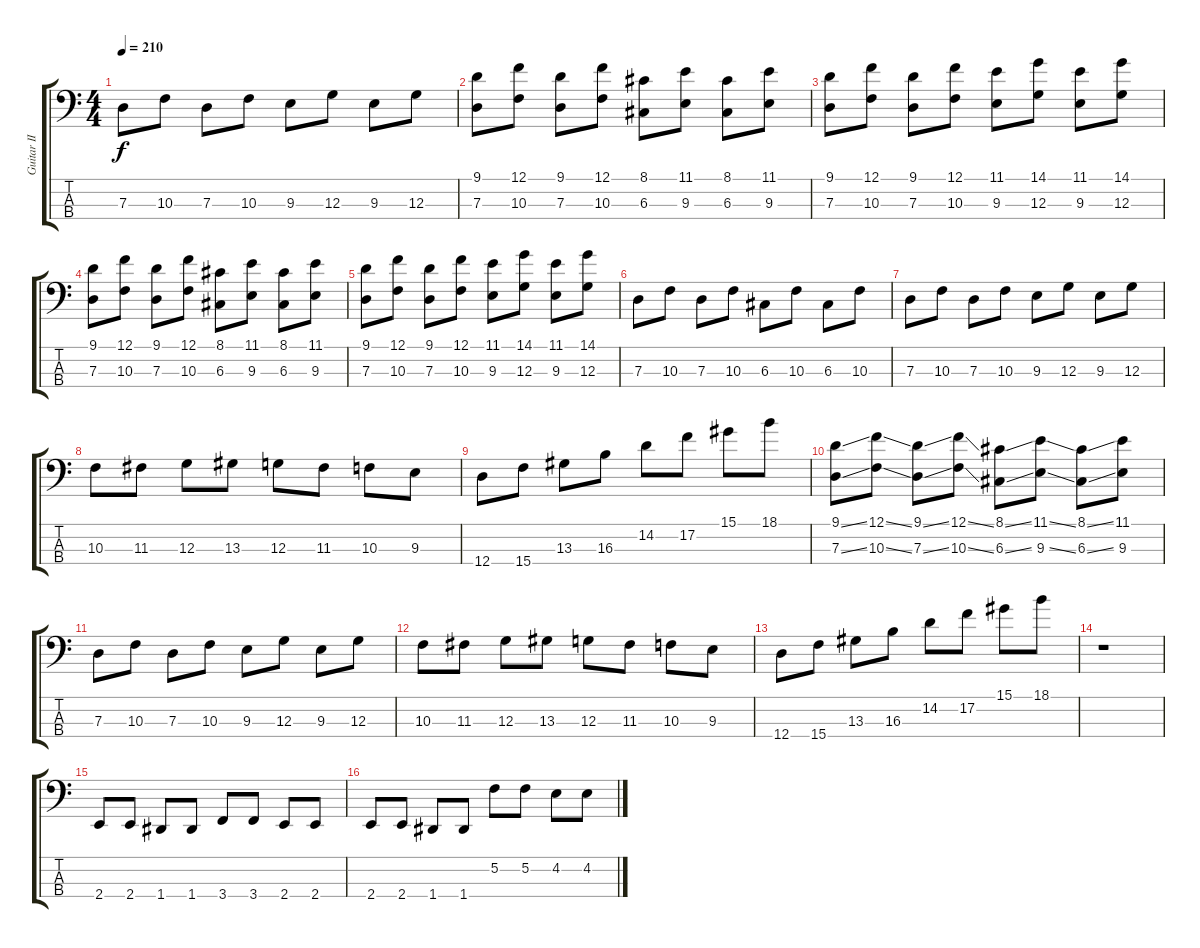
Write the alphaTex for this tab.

\track ("Guitar II" "Guitar II") {instrument slapbass1}
\staff {score tabs}
\tuning (F2 C2 G1 D1) {hide}
\ts (4 4)
\tempo 210
\clef f4
\ks c
7.3.8{dy f} 10.3.8 7.3.8 10.3.8 9.3.8 12.3.8 9.3.8 12.3.8 |
(9.1 7.3).8 (12.1 10.3).8 (9.1 7.3).8 (12.1 10.3).8 (8.1 6.3).8 (11.1 9.3).8 (8.1 6.3).8 (11.1 9.3).8 |
(9.1 7.3).8 (12.1 10.3).8 (9.1 7.3).8 (12.1 10.3).8 (11.1 9.3).8 (14.1 12.3).8 (11.1 9.3).8 (14.1 12.3).8 |
(9.1 7.3).8 (12.1 10.3).8 (9.1 7.3).8 (12.1 10.3).8 (8.1 6.3).8 (11.1 9.3).8 (8.1 6.3).8 (11.1 9.3).8 |
(9.1 7.3).8 (12.1 10.3).8 (9.1 7.3).8 (12.1 10.3).8 (11.1 9.3).8 (14.1 12.3).8 (11.1 9.3).8 (14.1 12.3).8 |
7.3.8 10.3.8 7.3.8 10.3.8 6.3.8 10.3.8 6.3.8 10.3.8 |
7.3.8 10.3.8 7.3.8 10.3.8 9.3.8 12.3.8 9.3.8 12.3.8 |
10.3.8 11.3.8 12.3.8 13.3.8 12.3.8 11.3.8 10.3.8 9.3.8 |
12.4.8 15.4.8 13.3.8 16.3.8 14.2.8 17.2.8 15.1.8 18.1.8 |
(9.1{ss} 7.3{ss}).8 (12.1{ss} 10.3{ss}).8 (9.1{ss} 7.3{ss}).8 (12.1{ss} 10.3{ss}).8 (8.1{ss} 6.3{ss}).8 (11.1{ss} 9.3{ss}).8 (8.1{ss} 6.3{ss}).8 (11.1 9.3).8 |
7.3.8 10.3.8 7.3.8 10.3.8 9.3.8 12.3.8 9.3.8 12.3.8 |
10.3.8 11.3.8 12.3.8 13.3.8 12.3.8 11.3.8 10.3.8 9.3.8 |
12.4.8 15.4.8 13.3.8 16.3.8 14.2.8 17.2.8 15.1.8 18.1.8 |
r.1 |
2.4.8 2.4.8 1.4.8 1.4.8 3.4.8 3.4.8 2.4.8 2.4.8 |
2.4.8 2.4.8 1.4.8 1.4.8 5.2.8 5.2.8 4.2.8 4.2.8
